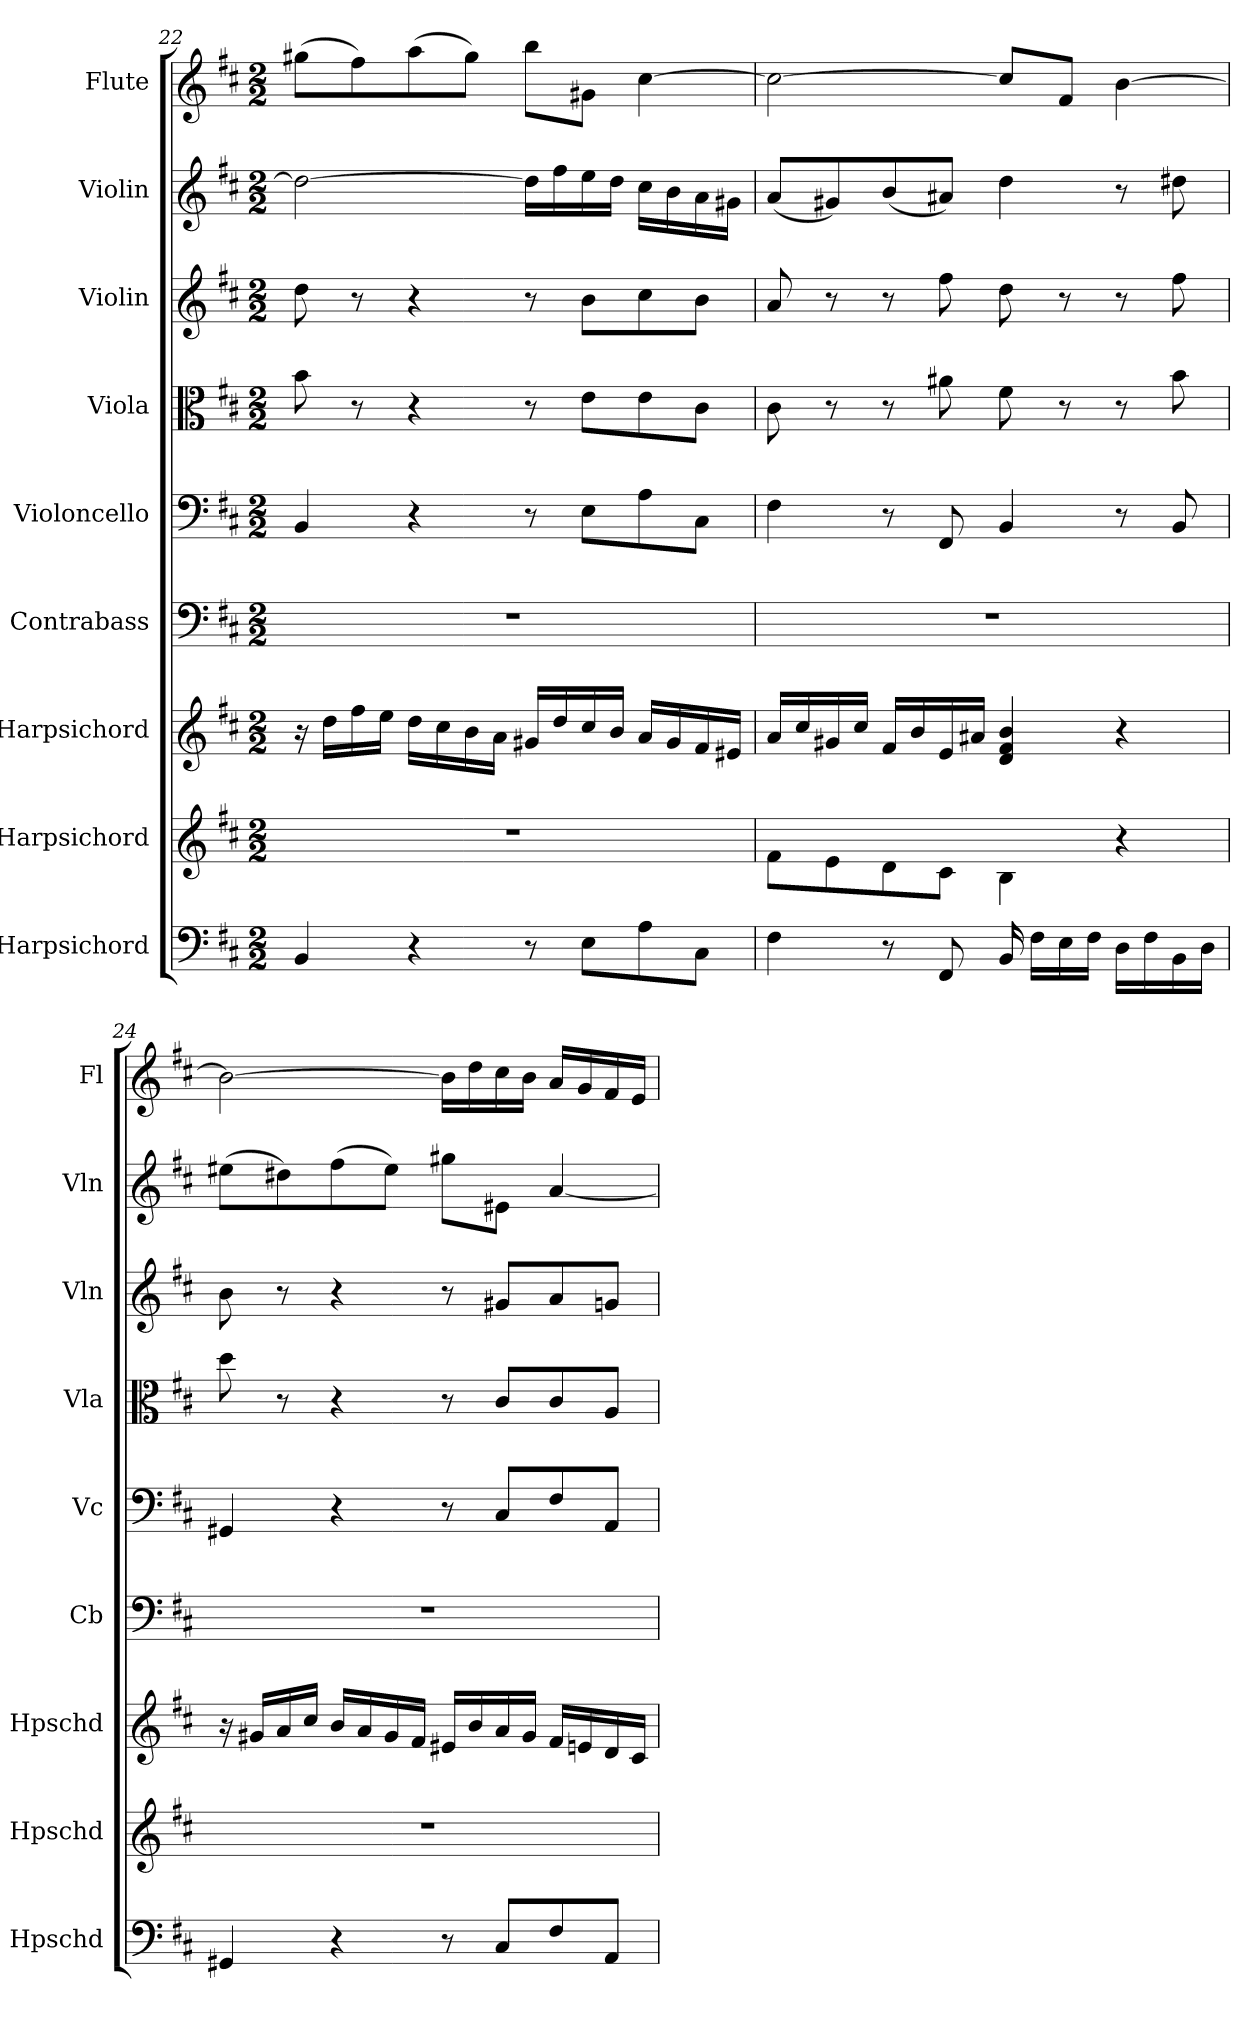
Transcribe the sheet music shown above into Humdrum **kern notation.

**kern	**kern	**kern	**kern	**kern	**kern	**kern	**kern	**kern
*part9	*part8	*part7	*part6	*part5	*part4	*part3	*part2	*part1
*staff9	*staff8	*staff7	*staff6	*staff5	*staff4	*staff3	*staff2	*staff1
*I"Harpsichord	*I"Harpsichord	*I"Harpsichord	*I"Contrabass	*I"Violoncello	*I"Viola	*I"Violin	*I"Violin	*I"Flute
*I'Hpschd	*I'Hpschd	*I'Hpschd	*I'Cb	*I'Vc	*I'Vla	*I'Vln	*I'Vln	*I'Fl
*clefF4	*clefG2	*clefG2	*clefF4	*clefF4	*clefC3	*clefG2	*clefG2	*clefG2
*k[f#c#]	*k[f#c#]	*k[f#c#]	*k[f#c#]	*k[f#c#]	*k[f#c#]	*k[f#c#]	*k[f#c#]	*k[f#c#]
*D:	*D:	*D:	*D:	*D:	*D:	*D:	*D:	*D:
*M2/2	*M2/2	*M2/2	*M2/2	*M2/2	*M2/2	*M2/2	*M2/2	*M2/2
=22	=22	=22	=22	=22	=22	=22	=22	=22
4BB/	1r	16r	1r	4BB/	8b\	8dd\	2dd\_	(8gg#X\L
.	.	16dd\LL	.	.	.	.	.	.
.	.	16ff#\	.	.	8r	8r	.	8ff#\)
.	.	16ee\JJ	.	.	.	.	.	.
4r	.	16dd\LL	.	4r	4r	4r	.	(8aa\
.	.	16cc#\	.	.	.	.	.	.
.	.	16b\	.	.	.	.	.	8gg#\J)
.	.	16a\JJ	.	.	.	.	.	.
8r	.	16g#X/LL	.	8r	8r	8r	16dd\LL]	8bb\L
.	.	16dd/	.	.	.	.	16ff#\	.
8E\L	.	16cc#/	.	8E\L	8e\L	8b\L	16ee\	8g#X\J
.	.	16b/JJ	.	.	.	.	16dd\JJ	.
8A\	.	16a/LL	.	8A\	8e\	8cc#\	16cc#\LL	[4cc#\
.	.	16g#/	.	.	.	.	16b\	.
8C#\J	.	16f#/	.	8C#\J	8c#\J	8b\J	16a\	.
.	.	16e#X/JJ	.	.	.	.	16g#X\JJ	.
=23	=23	=23	=23	=23	=23	=23	=23	=23
4F#\	8f#\L	16a/LL	1r	4F#\	8c#\	8a/	(8a/L	2cc#\_
.	.	16cc#/	.	.	.	.	.	.
.	8e\	16g#X/	.	.	8r	8r	8g#X/)	.
.	.	16cc#/JJ	.	.	.	.	.	.
8r	8d\	16f#/LL	.	8r	8r	8r	(8b/	.
.	.	16b/	.	.	.	.	.	.
8FF#/	8c#\J	16e/	.	8FF#/	8a#X\	8ff#\	8a#X/J)	.
.	.	16a#X/JJ	.	.	.	.	.	.
16BB/	4B\	4d/ 4f#/ 4b/	.	4BB/	8f#\	8dd\	4dd\	8cc#/L]
16F#\LL	.	.	.	.	.	.	.	.
16E\	.	.	.	.	8r	8r	.	8f#/J
16F#\JJ	.	.	.	.	.	.	.	.
16D\LL	4r	4r	.	8r	8r	8r	8r	[4b\
16F#\	.	.	.	.	.	.	.	.
16BB\	.	.	.	8BB/	8b\	8ff#\	8dd#X\	.
16D\JJ	.	.	.	.	.	.	.	.
=24	=24	=24	=24	=24	=24	=24	=24	=24
4GG#X/	1r	16r	1r	4GG#X/	8dd\	8b\	(8ee#X\L	2b\_
.	.	16g#X/LL	.	.	.	.	.	.
.	.	16a/	.	.	8r	8r	8dd#X\)	.
.	.	16cc#/JJ	.	.	.	.	.	.
4r	.	16b/LL	.	4r	4r	4r	(8ff#\	.
.	.	16a/	.	.	.	.	.	.
.	.	16g#/	.	.	.	.	8ee#\J)	.
.	.	16f#/JJ	.	.	.	.	.	.
8r	.	16e#X/LL	.	8r	8r	8r	8gg#X\L	16b\LL]
.	.	16b/	.	.	.	.	.	16dd\
8C#/L	.	16a/	.	8C#/L	8c#/L	8g#X/L	8e#X\J	16cc#\
.	.	16g#/JJ	.	.	.	.	.	16b\JJ
8F#/	.	16f#/LL	.	8F#/	8c#/	8a/	[4a/	16a/LL
.	.	16en/	.	.	.	.	.	16g/
8AA/J	.	16d/	.	8AA/J	8A/J	8gn/J	.	16f#/
.	.	16c#/JJ	.	.	.	.	.	16e/JJ
=	=	=	=	=	=	=	=	=
*-	*-	*-	*-	*-	*-	*-	*-	*-
